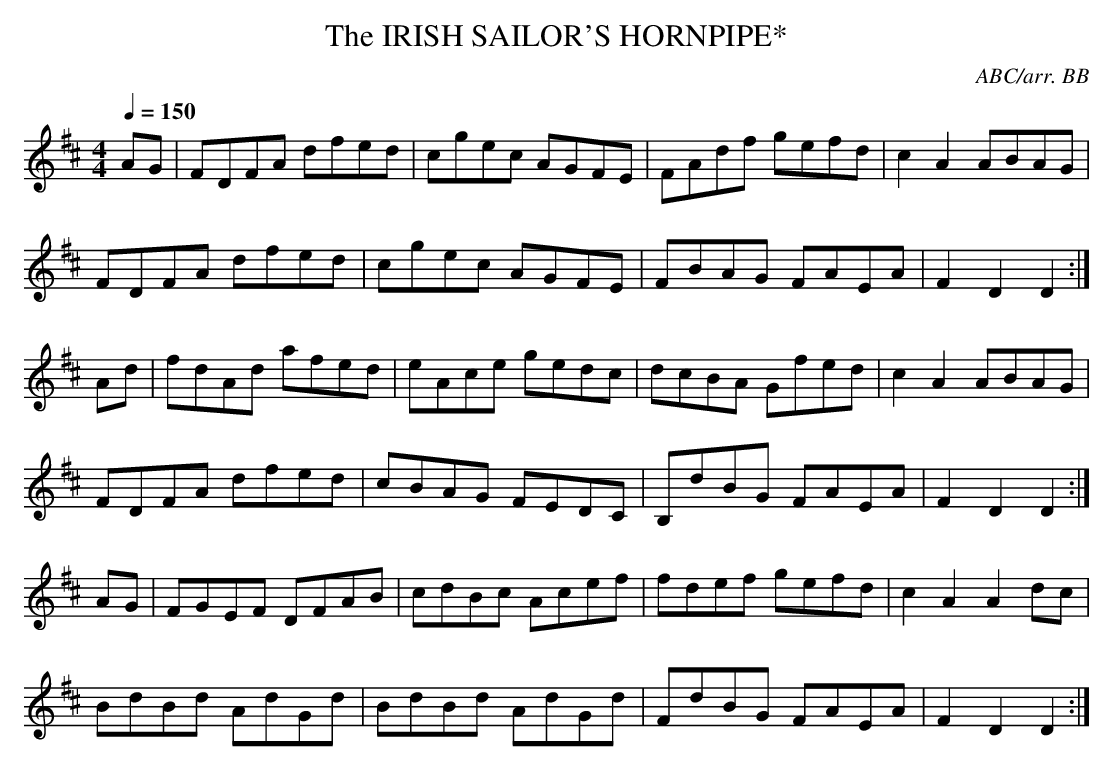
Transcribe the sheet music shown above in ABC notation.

X:1
T:IRISH SAILOR'S HORNPIPE*, The
C:ABC/arr. BB
the better-known tunes of the same name.
Q:1/4=150
M:4/4
L:1/8
K:D % source key = F
AG|FDFA dfed|cgec AGFE|FAdf gefd|c2A2 ABAG|
FDFA dfed|cgec AGFE|FBAG FAEA|F2D2D2 :|
Ad|fdAd afed|eAce gedc|dcBA Gfed|c2A2 ABAG|
FDFA dfed|cBAG FEDC|B,dBG FAEA|F2D2D2 :|
AG|FGEF DFAB|cdBc Acef|fdef gefd|c2A2 A2dc|
BdBd AdGd|BdBd AdGd|FdBG FAEA|F2D2D2 :|
